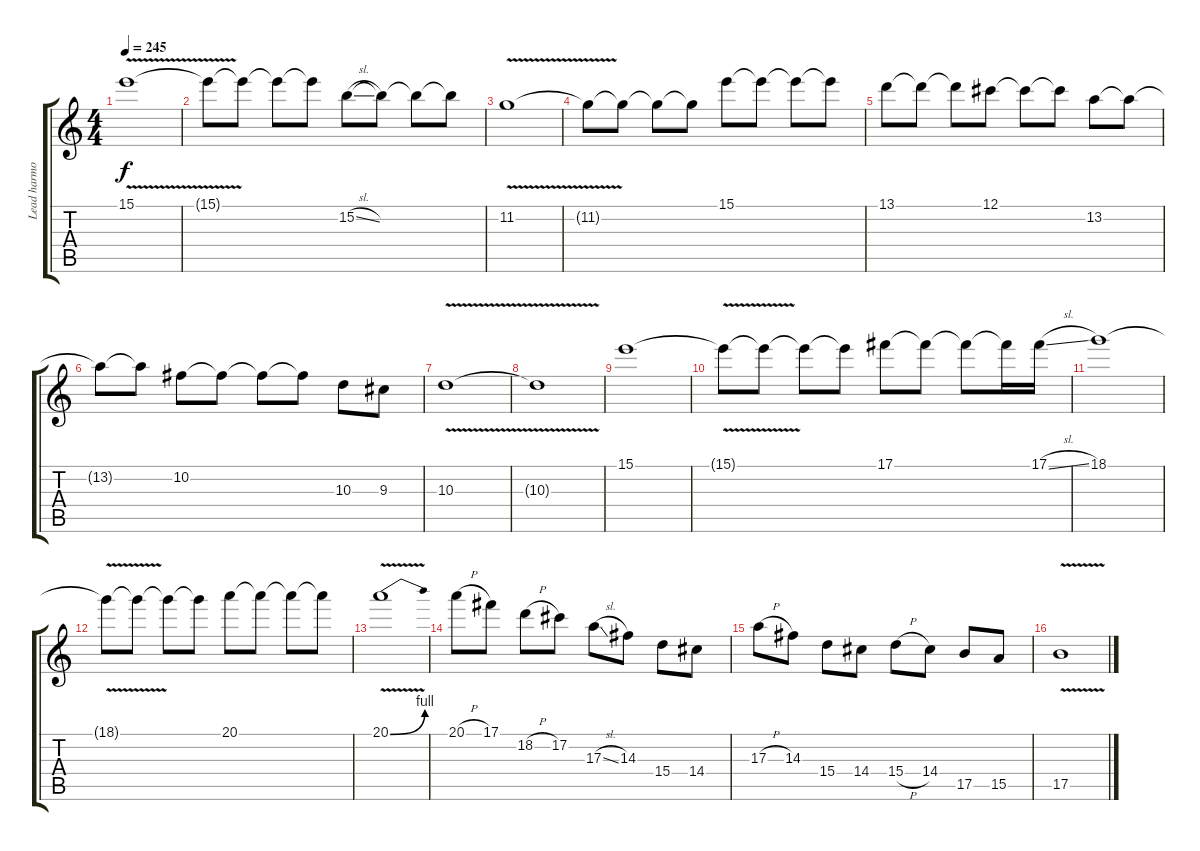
\track ("Lead harmony high" "Lead harmo") {instrument distortionguitar}
\staff {score tabs}
\tuning (Db4 Ab3 E3 B2 Gb2 B1) {hide}
\ts (4 4)
\tempo 245
\clef g2
\ks c
15.1{v}.1{dy f} |
15.1{t}.8 15.1{t}.8 15.1{t}.8 15.1{t}.8 15.2{sl}.8 15.2{t}.8 15.2{t}.8 15.2{t}.8 |
11.2{v}.1 |
11.2{t}.8 11.2{t}.8 11.2{t}.8 11.2{t}.8 15.1.8 15.1{t}.8 15.1{t}.8 15.1{t}.8 |
13.1.8 13.1{t}.8 13.1{t}.8 12.1.8 12.1{t}.8 12.1{t}.8 13.2.8 13.2{t}.8 |
13.2{t}.8 13.2{t}.8 10.2.8 10.2{t}.8 10.2{t}.8 10.2{t}.8 10.3.8 9.3.8 |
10.3{v}.1 |
10.3{t}.1 |
15.1.1 |
15.1{v t}.8 15.1{t}.8 15.1{t}.8 15.1{t}.8 17.1.8 17.1{t}.8 17.1{t}.8 17.1{t}.16 17.1{sl}.16 |
18.1.1 |
18.1{v t}.8 18.1{t}.8 18.1{t}.8 18.1{t}.8 20.1.8 20.1{t}.8 20.1{t}.8 20.1{t}.8 |
20.1{be (bend 0 0 60 4) v}.1 |
20.1{h}.8 17.1.8 18.2{h}.8 17.2.8 17.3{sl}.8 14.3.8 15.4.8 14.4.8 |
17.3{h}.8 14.3.8 15.4.8 14.4.8 15.4{h}.8 14.4.8 17.5.8 15.5.8 |
17.5{v}.1
